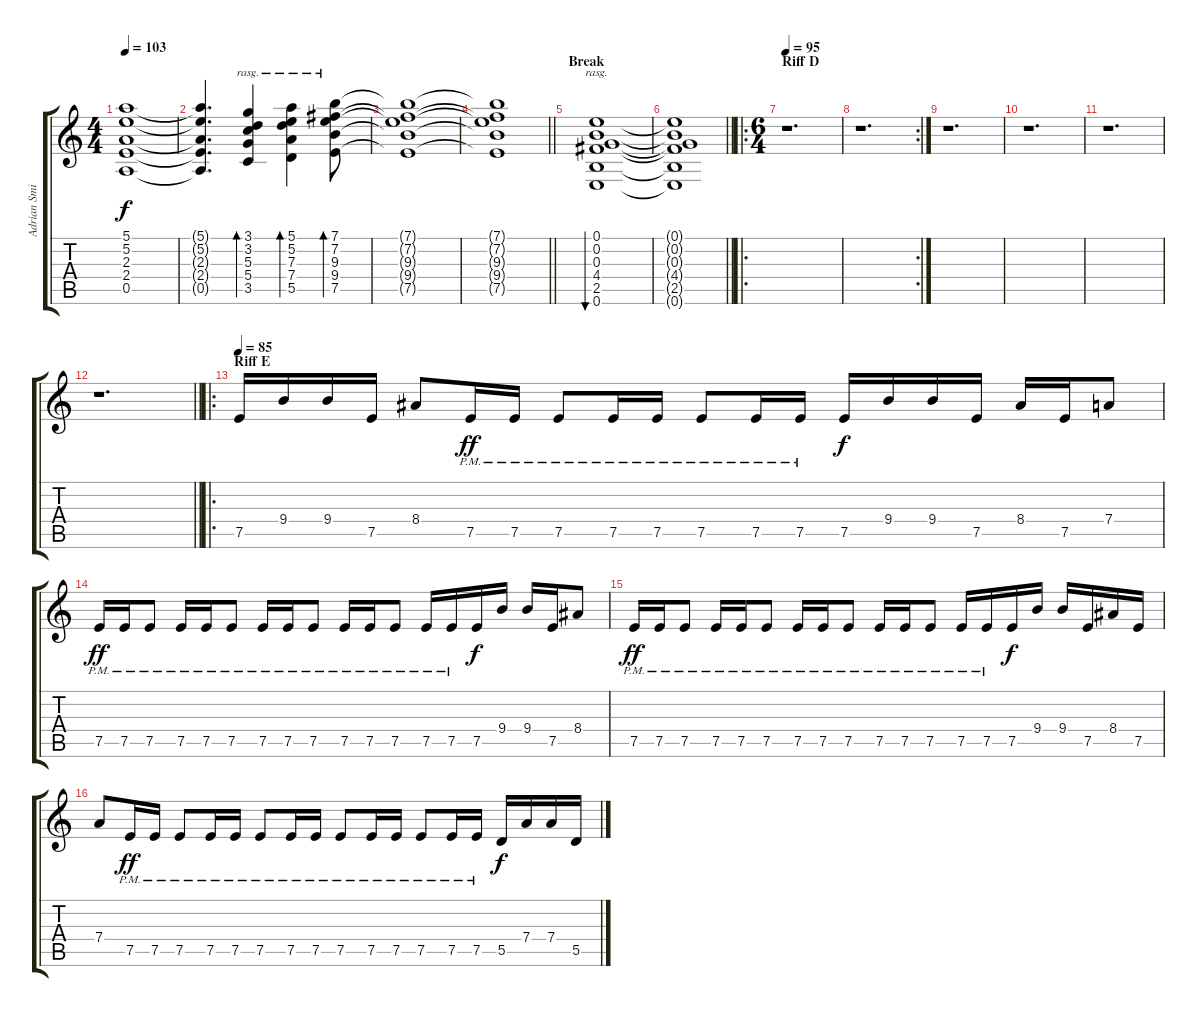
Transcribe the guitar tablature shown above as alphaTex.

\track ("Adrian Smith" "Adrian Smi") {instrument overdrivenguitar}
\staff {score tabs}
\tuning (E4 B3 G3 D3 A2 E2) {hide}
\ts (4 4)
\tempo 103
\clef g2
\ks c
(5.1{t} 5.2{t} 2.3{t} 2.4{t} 0.5{t}).1{dy f} |
(5.1{t} 5.2{t} 2.3{t} 2.4{t} 0.5{t}).4{d} (3.1 3.2 5.3 5.4 3.5).4{bd 240 rasg ii} (5.1 5.2 7.3 7.4 5.5).4{bd 240 rasg ii} (7.1 7.2 9.3 9.4 7.5).8{bd 240 rasg ii} |
(7.1{t} 7.2{t} 9.3{t} 9.4{t} 7.5{t}).1 |
\barLineRight lightlight
(7.1{t} 7.2{t} 9.3{t} 9.4{t} 7.5{t}).1 |
\section ("" "Break")
(0.1 0.2 0.3 4.4 2.5 0.6).1{bu 480 rasg ii} |
\barLineRight lightlight
(0.1{t} 0.2{t} 0.3{t} 4.4{t} 2.5{t} 0.6{t}).1{volume 0} |
\ro
\ts (6 4)
\section ("" "Riff D")
\tempo 95
r.1{d} |
\rc 2
r.1{d} |
r.1{d} |
r.1{d} |
r.1{d} |
\barLineRight lightlight
r.1{d} |
\ro
\section ("" "Riff E")
\tempo 85
7.5.16{volume 11} 9.4.16 9.4.16 7.5.16 8.4.8 7.5{pm}.16{dy ff} 7.5{pm}.16 7.5{pm}.8 7.5{pm}.16 7.5{pm}.16 7.5{pm}.8 7.5{pm}.16 7.5{pm}.16 7.5.16{dy f} 9.4.16 9.4.16 7.5.16 8.4.16 7.5.16 7.4.8 |
7.5{pm}.16{dy ff} 7.5{pm}.16 7.5{pm}.8 7.5{pm}.16 7.5{pm}.16 7.5{pm}.8 7.5{pm}.16 7.5{pm}.16 7.5{pm}.8 7.5{pm}.16 7.5{pm}.16 7.5{pm}.8 7.5{pm}.16 7.5{pm}.16 7.5.16{dy f} 9.4.16 9.4.16 7.5.16 8.4.8 |
7.5{pm}.16{dy ff} 7.5{pm}.16 7.5{pm}.8 7.5{pm}.16 7.5{pm}.16 7.5{pm}.8 7.5{pm}.16 7.5{pm}.16 7.5{pm}.8 7.5{pm}.16 7.5{pm}.16 7.5{pm}.8 7.5{pm}.16 7.5{pm}.16 7.5.16{dy f} 9.4.16 9.4.16 7.5.16 8.4.16 7.5.16 |
7.4.8 7.5{pm}.16{dy ff} 7.5{pm}.16 7.5{pm}.8 7.5{pm}.16 7.5{pm}.16 7.5{pm}.8 7.5{pm}.16 7.5{pm}.16 7.5{pm}.8 7.5{pm}.16 7.5{pm}.16 7.5{pm}.8 7.5{pm}.16 7.5{pm}.16 5.5.16{dy f} 7.4.16 7.4.16 5.5.16
